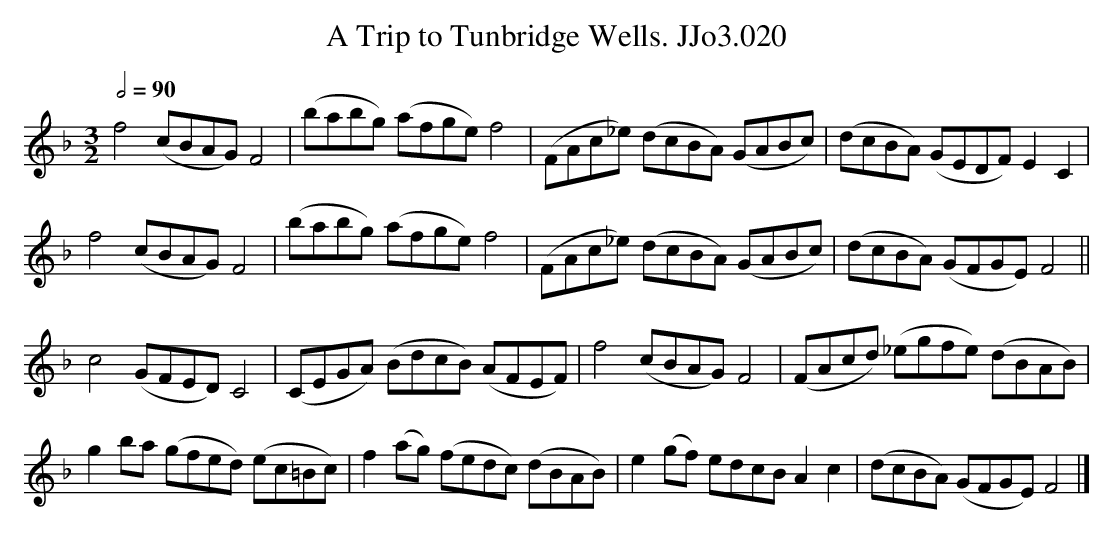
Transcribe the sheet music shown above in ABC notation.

X:1
T:Trip to Tunbridge Wells. JJo3.020, A
M:3/2
L:1/8
Q:1/2=90
K:F
f4 (cBAG) F4 | (babg) (afge) f4 | (FAc_e) (dcBA) (GABc) | (dcBA) (GEDF) E2C2 |
f4 (cBAG) F4 | (babg) (afge) f4 | (FAc_e) (dcBA) (GABc) | (dcBA) (GFGE) F4 ||
c4 (GFED) C4 | (CEGA) (BdcB) (AFEF) | f4 (cBAG) F4 | (FAcd) (_egfe) (dBAB) |
g2ba (gfed) (ec=Bc) | f2(ag) (fedc) (dBAB) | e2(gf) edcB A2c2 | (dcBA) (GFGE) F4 |]
